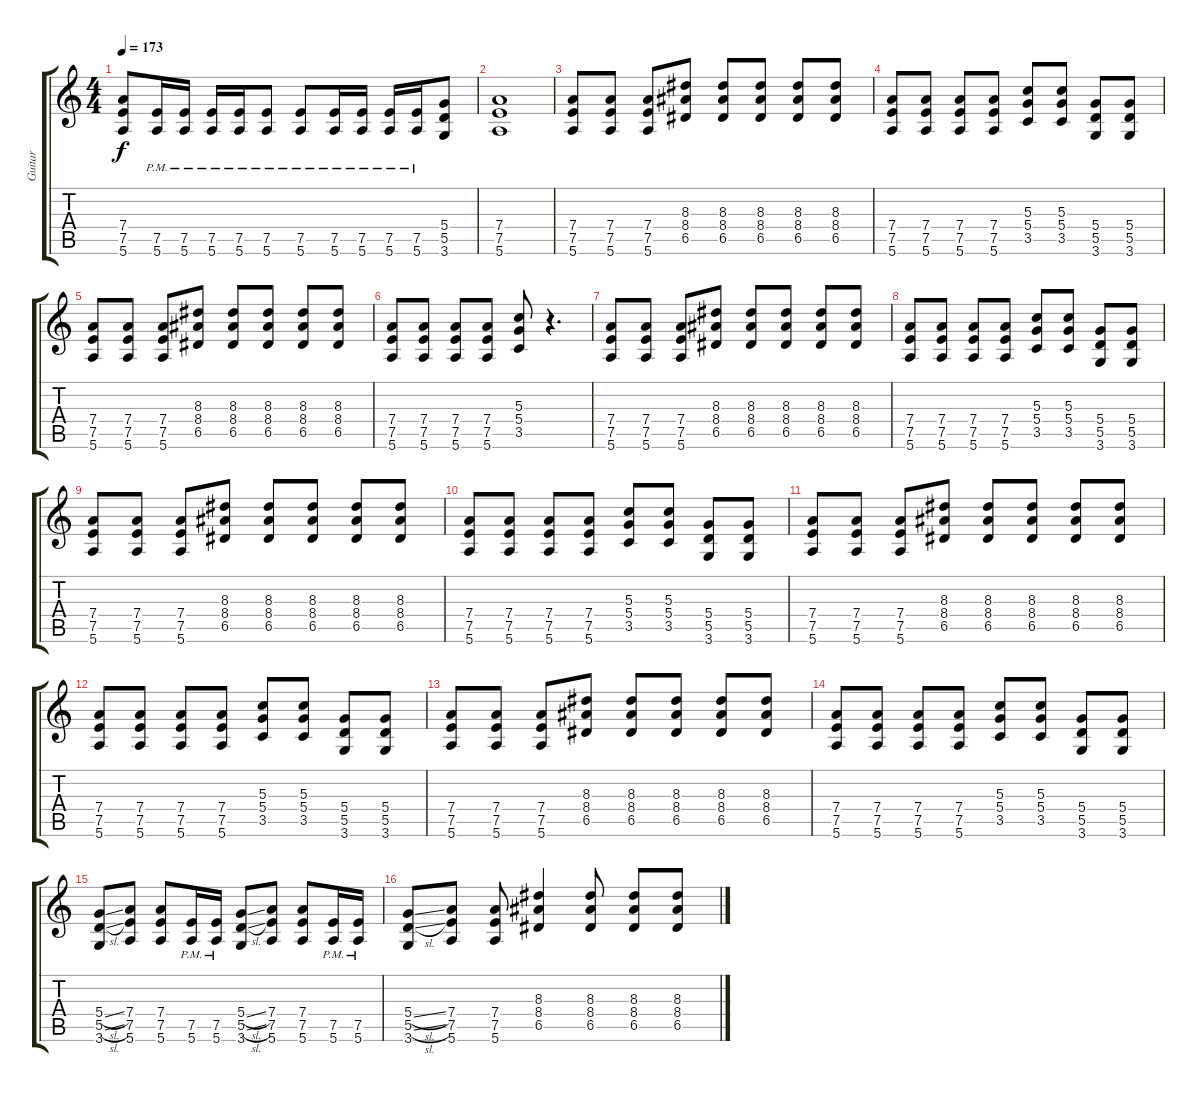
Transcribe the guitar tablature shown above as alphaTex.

\track ("Guitar" "Guitar") {instrument overdrivenguitar}
\staff {score tabs}
\tuning (E4 B3 G3 D3 A2 E2) {hide}
\ts (4 4)
\tempo 173
\clef g2
\ks c
(7.4 7.5 5.6).8{dy f} (7.5{pm} 5.6{pm}).16 (7.5{pm} 5.6{pm}).16 (7.5{pm} 5.6{pm}).16 (7.5{pm} 5.6{pm}).16 (7.5{pm} 5.6{pm}).8 (7.5{pm} 5.6{pm}).8 (7.5{pm} 5.6{pm}).16 (7.5{pm} 5.6{pm}).16 (7.5{pm} 5.6{pm}).16 (7.5{pm} 5.6{pm}).16 (5.4 5.5 3.6).8 |
(7.4 7.5 5.6).1 |
(7.4 7.5 5.6).8 (7.4 7.5 5.6).8 (7.4 7.5 5.6).8 (8.3 8.4 6.5).8 (8.3 8.4 6.5).8 (8.3 8.4 6.5).8 (8.3 8.4 6.5).8 (8.3 8.4 6.5).8 |
(7.4 7.5 5.6).8 (7.4 7.5 5.6).8 (7.4 7.5 5.6).8 (7.4 7.5 5.6).8 (5.3 5.4 3.5).8 (5.3 5.4 3.5).8 (5.4 5.5 3.6).8 (5.4 5.5 3.6).8 |
(7.4 7.5 5.6).8 (7.4 7.5 5.6).8 (7.4 7.5 5.6).8 (8.3 8.4 6.5).8 (8.3 8.4 6.5).8 (8.3 8.4 6.5).8 (8.3 8.4 6.5).8 (8.3 8.4 6.5).8 |
(7.4 7.5 5.6).8 (7.4 7.5 5.6).8 (7.4 7.5 5.6).8 (7.4 7.5 5.6).8 (5.3 5.4 3.5).8 r.4{d} |
(7.4 7.5 5.6).8 (7.4 7.5 5.6).8 (7.4 7.5 5.6).8 (8.3 8.4 6.5).8 (8.3 8.4 6.5).8 (8.3 8.4 6.5).8 (8.3 8.4 6.5).8 (8.3 8.4 6.5).8 |
(7.4 7.5 5.6).8 (7.4 7.5 5.6).8 (7.4 7.5 5.6).8 (7.4 7.5 5.6).8 (5.3 5.4 3.5).8 (5.3 5.4 3.5).8 (5.4 5.5 3.6).8 (5.4 5.5 3.6).8 |
(7.4 7.5 5.6).8 (7.4 7.5 5.6).8 (7.4 7.5 5.6).8 (8.3 8.4 6.5).8 (8.3 8.4 6.5).8 (8.3 8.4 6.5).8 (8.3 8.4 6.5).8 (8.3 8.4 6.5).8 |
(7.4 7.5 5.6).8 (7.4 7.5 5.6).8 (7.4 7.5 5.6).8 (7.4 7.5 5.6).8 (5.3 5.4 3.5).8 (5.3 5.4 3.5).8 (5.4 5.5 3.6).8 (5.4 5.5 3.6).8 |
(7.4 7.5 5.6).8 (7.4 7.5 5.6).8 (7.4 7.5 5.6).8 (8.3 8.4 6.5).8 (8.3 8.4 6.5).8 (8.3 8.4 6.5).8 (8.3 8.4 6.5).8 (8.3 8.4 6.5).8 |
(7.4 7.5 5.6).8 (7.4 7.5 5.6).8 (7.4 7.5 5.6).8 (7.4 7.5 5.6).8 (5.3 5.4 3.5).8 (5.3 5.4 3.5).8 (5.4 5.5 3.6).8 (5.4 5.5 3.6).8 |
(7.4 7.5 5.6).8 (7.4 7.5 5.6).8 (7.4 7.5 5.6).8 (8.3 8.4 6.5).8 (8.3 8.4 6.5).8 (8.3 8.4 6.5).8 (8.3 8.4 6.5).8 (8.3 8.4 6.5).8 |
(7.4 7.5 5.6).8 (7.4 7.5 5.6).8 (7.4 7.5 5.6).8 (7.4 7.5 5.6).8 (5.3 5.4 3.5).8 (5.3 5.4 3.5).8 (5.4 5.5 3.6).8 (5.4 5.5 3.6).8 |
(5.4{sl} 5.5{sl} 3.6).8 (7.4 7.5 5.6).8 (7.4 7.5 5.6).8 (7.5{pm} 5.6{pm}).16 (7.5{pm} 5.6{pm}).16 (5.4{sl} 5.5{sl} 3.6).8 (7.4 7.5 5.6).8 (7.4 7.5 5.6).8 (7.5{pm} 5.6{pm}).16 (7.5{pm} 5.6{pm}).16 |
(5.4{sl} 5.5{sl} 3.6).8 (7.4 7.5 5.6).8 (7.4 7.5 5.6).8 (8.3 8.4 6.5).4 (8.3 8.4 6.5).8 (8.3 8.4 6.5).8 (8.3 8.4 6.5).8
